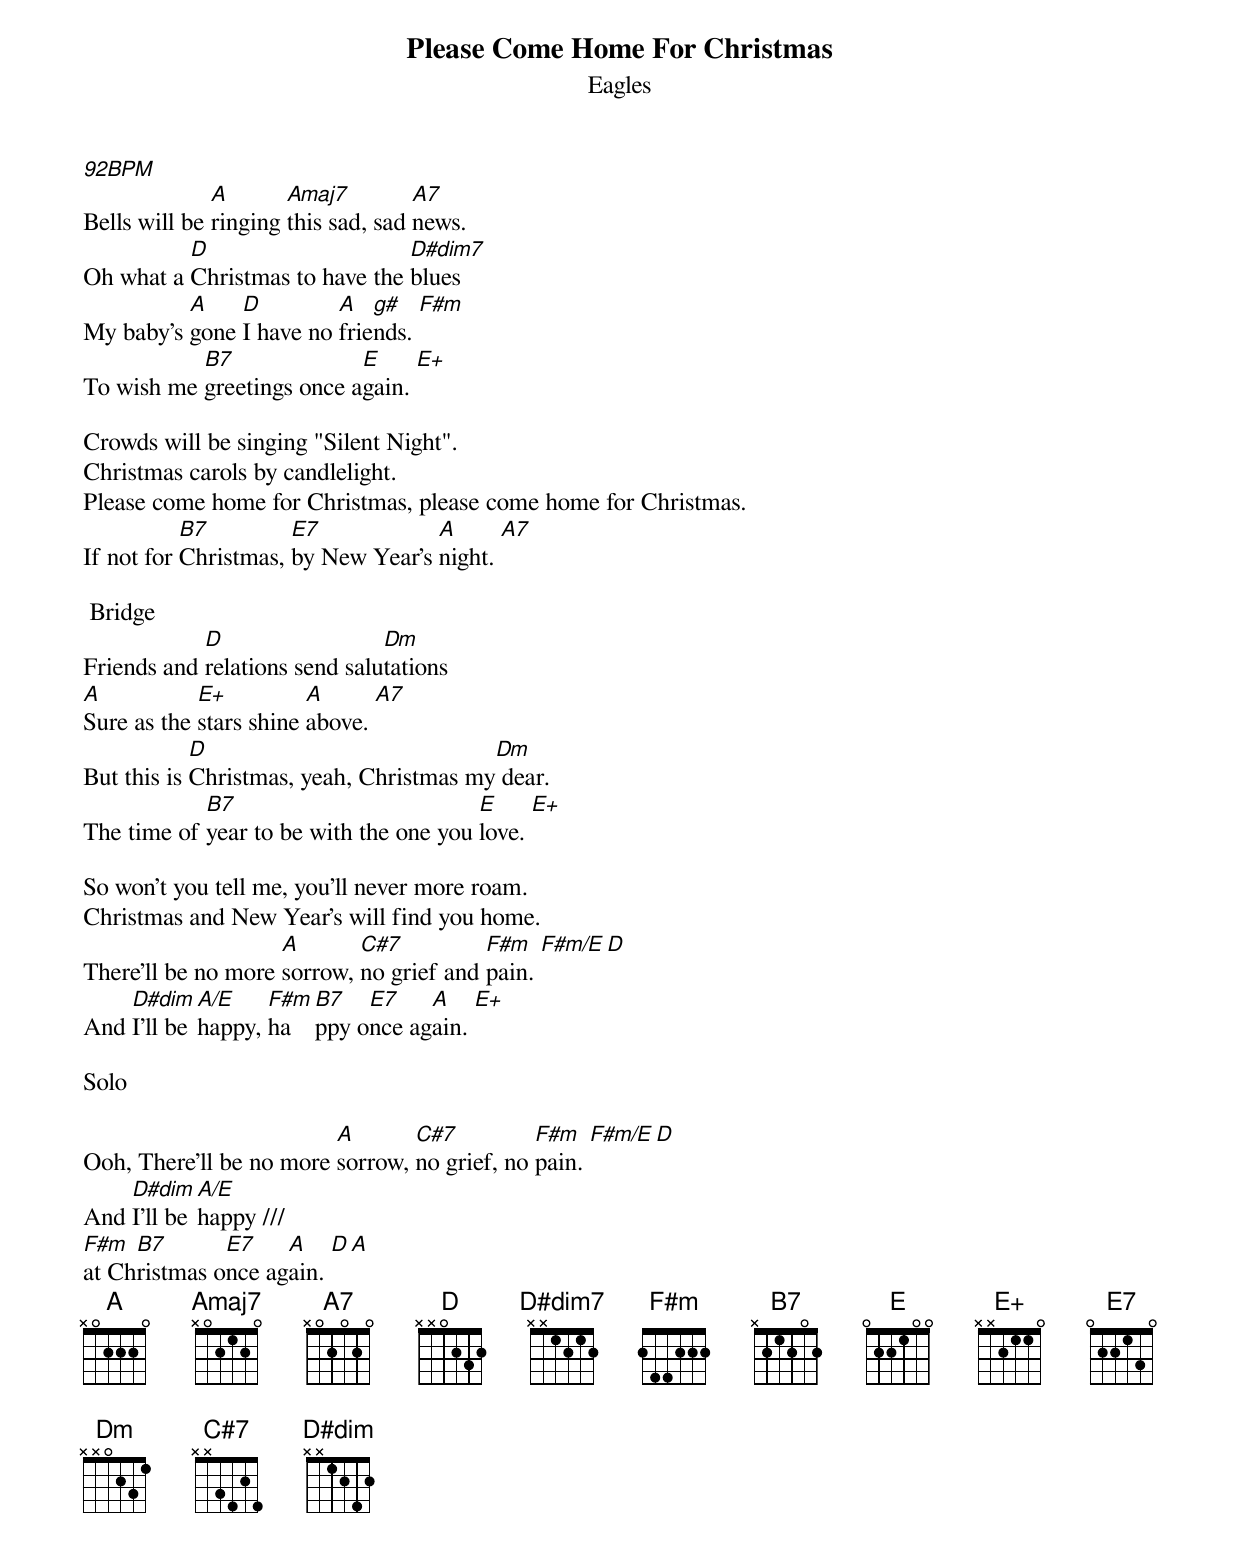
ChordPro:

{title:Please Come Home For Christmas}
{subtitle:Eagles}
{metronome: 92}
[92BPM]
Bells will be [A]ringing [Amaj7]this sad, sad [A7]news.
Oh what a [D]Christmas to have the [D#dim7]blues
My baby's [A]gone [D]I have no [A]frie[g#]nds. [F#m]
To wish me [B7]greetings once a[E]gain. [E+]

Crowds will be singing "Silent Night".
Christmas carols by candlelight.
Please come home for Christmas, please come home for Christmas.
If not for [B7]Christmas, [E7]by New Year's [A]night. [A7]

 Bridge
Friends and [D]relations send salu[Dm]tations
[A]Sure as the [E+]stars shine [A]above. [A7]
But this is [D]Christmas, yeah, Christmas my[Dm] dear.
The time of [B7]year to be with the one you [E]love. [E+]

So won't you tell me, you'll never more roam.
Christmas and New Year's will find you home.
There'll be no more [A]sorrow, [C#7]no grief and [F#m]pain. [F#m/E][D]
And [D#dim]I'll be [A/E]happy, [F#m]ha[B7]ppy o[E7]nce ag[A]ain. [E+]

Solo

Ooh, There'll be no more [A]sorrow, [C#7]no grief, no [F#m]pain. [F#m/E][D]
And [D#dim]I'll be [A/E]happy ///
[F#m]at Ch[B7]ristmas o[E7]nce ag[A]ain. [D][A]
